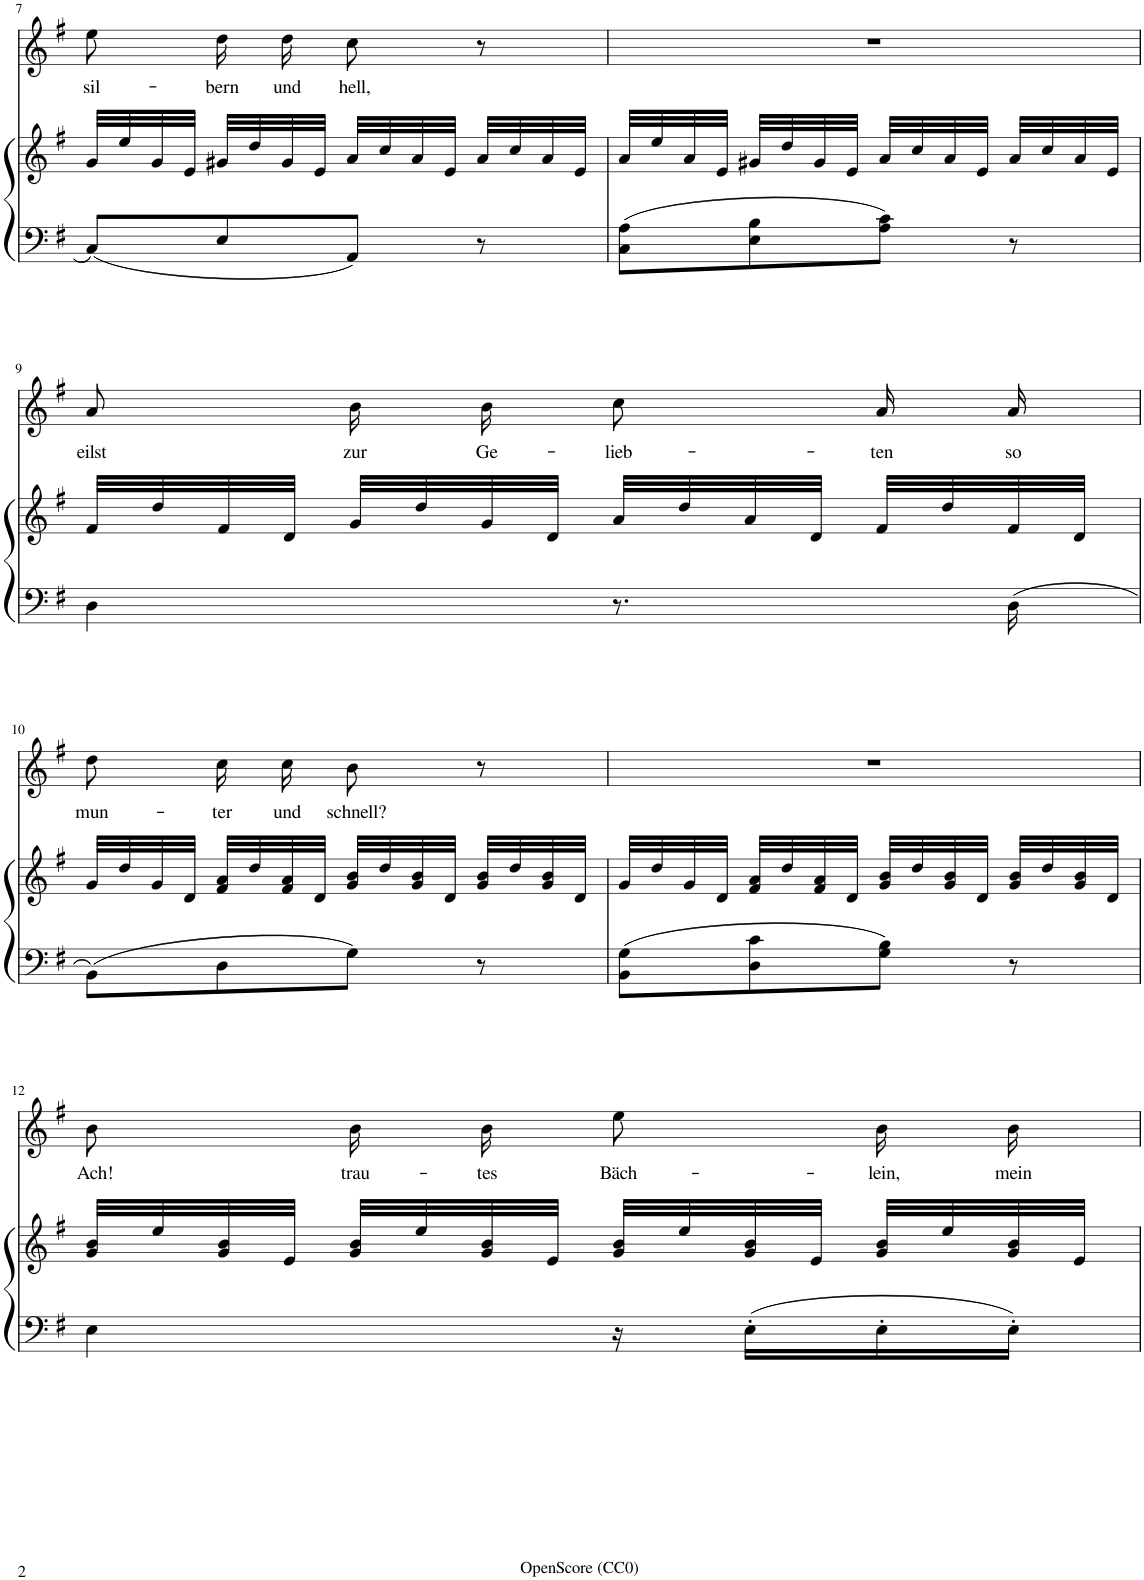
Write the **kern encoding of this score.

**kern	**kern	**kern	**text
*part2	*part2	*part1	*part1
*staff3	*staff2	*staff1	*staff1
*I"Piano	*	*I"Voice	*
*I'Pno	*	*	*
!!LO:PB:g=z
*clefF4	*clefG2	*clefG2	*
*k[f#]	*k[f#]	*k[f#]	*
*M2/4	*M2/4	*M2/4	*
=7	=7	=7	=7
!	!	!	!LO:LY:b
8C/L	32g/LLL	8ee\L	sil-
.	32ee/	.	.
.	32g/	.	.
.	32e/JJJ	.	.
!	!	!	!LO:LY:b
8E/	32g#X/LLL	16dd\L	-bern
.	32dd/	.	.
!	!	!	!LO:LY:b
.	32g#/	16dd\JJ	und
.	32e/JJJ	.	.
!	!	!	!LO:LY:b
8AA/J	32a/LLL	8cc\	hell,
.	32cc/	.	.
.	32a/	.	.
.	32e/JJJ	.	.
8r	32a/LLL	8r	.
.	32cc/	.	.
.	32a/	.	.
.	32e/JJJ	.	.
=8	=8	=8	=8
8C\ 8A\L	32a/LLL	2r	.
.	32ee/	.	.
.	32a/	.	.
.	32e/JJJ	.	.
8E\ 8B\	32g#X/LLL	.	.
.	32dd/	.	.
.	32g#/	.	.
.	32e/JJJ	.	.
8A\ 8c\J	32a/LLL	.	.
.	32cc/	.	.
.	32a/	.	.
.	32e/JJJ	.	.
8r	32a/LLL	.	.
.	32cc/	.	.
.	32a/	.	.
.	32e/JJJ	.	.
!!LO:LB:g=z
=9	=9	=9	=9
!	!	!	!LO:LY:b
4D\	32f#/LLL	8a/L	eilst
.	32dd/	.	.
.	32f#/	.	.
.	32d/JJJ	.	.
!	!	!	!LO:LY:b
.	32g/LLL	16b/L	zur
.	32dd/	.	.
!	!	!	!LO:LY:b
.	32g/	16b/JJ	Ge-
.	32d/JJJ	.	.
!	!	!	!LO:LY:b
8.r	32a/LLL	8cc\L	-lieb-
.	32dd/	.	.
.	32a/	.	.
.	32d/JJJ	.	.
!	!	!	!LO:LY:b
.	32f#/LLL	16a\L	-ten
.	32dd/	.	.
!	!	!	!LO:LY:b
16D\	32f#/	16a\JJ	so
.	32d/JJJ	.	.
!!LO:LB:g=z
=10	=10	=10	=10
!	!	!	!LO:LY:b
8BB\L	32g/LLL	8dd\L	mun-
.	32dd/	.	.
.	32g/	.	.
.	32d/JJJ	.	.
!	!	!	!LO:LY:b
8D\	32f#/ 32a/LLL	16cc\L	-ter
.	32dd/	.	.
!	!	!	!LO:LY:b
.	32f#/ 32a/	16cc\JJ	und
.	32d/JJJ	.	.
!	!	!	!LO:LY:b
8G\J	32g/ 32b/LLL	8b\	schnell?
.	32dd/	.	.
.	32g/ 32b/	.	.
.	32d/JJJ	.	.
8r	32g/ 32b/LLL	8r	.
.	32dd/	.	.
.	32g/ 32b/	.	.
.	32d/JJJ	.	.
=11	=11	=11	=11
8BB\ 8G\L	32g/LLL	2r	.
.	32dd/	.	.
.	32g/	.	.
.	32d/JJJ	.	.
8D\ 8c\	32f#/ 32a/LLL	.	.
.	32dd/	.	.
.	32f#/ 32a/	.	.
.	32d/JJJ	.	.
8G\ 8B\J	32g/ 32b/LLL	.	.
.	32dd/	.	.
.	32g/ 32b/	.	.
.	32d/JJJ	.	.
8r	32g/ 32b/LLL	.	.
.	32dd/	.	.
.	32g/ 32b/	.	.
.	32d/JJJ	.	.
!!LO:LB:g=z
=12	=12	=12	=12
!	!	!	!LO:LY:b
4E\	32g/ 32b/LLL	8b\L	Ach!
.	32ee/	.	.
.	32g/ 32b/	.	.
.	32e/JJJ	.	.
!	!	!	!LO:LY:b
.	32g/ 32b/LLL	16b\L	trau-
.	32ee/	.	.
!	!	!	!LO:LY:b
.	32g/ 32b/	16b\JJ	-tes
.	32e/JJJ	.	.
!	!	!	!LO:LY:b
16r	32g/ 32b/LLL	8ee\L	Bäch-
.	32ee/	.	.
16E'\LL	32g/ 32b/	.	.
.	32e/JJJ	.	.
!	!	!	!LO:LY:b
16E'\	32g/ 32b/LLL	16b\L	-lein,
.	32ee/	.	.
!	!	!	!LO:LY:b
16E'\JJ	32g/ 32b/	16b\JJ	mein
.	32e/JJJ	.	.
=	=	=	=
*-	*-	*-	*-
